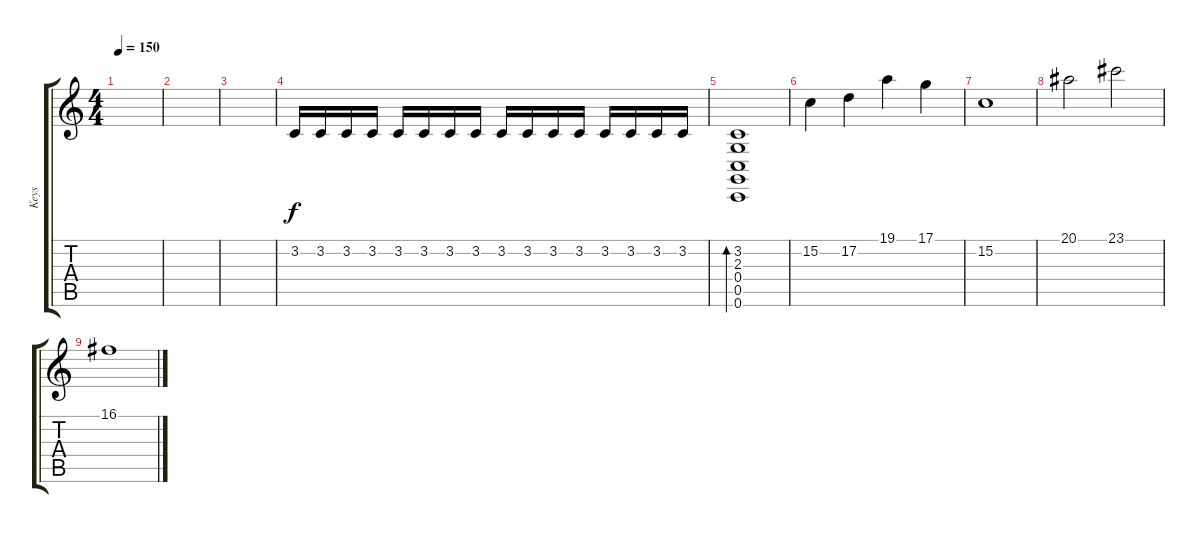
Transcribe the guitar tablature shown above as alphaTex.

\track ("Keys" "Keys") {instrument harpsichord}
\staff {score tabs}
\tuning (D4 A3 F3 C3 G2 C2) {hide}
\ts (4 4)
\tempo 150
\clef g2
\ks c
|
|
|
3.2.16 3.2.16 3.2.16 3.2.16 3.2.16 3.2.16 3.2.16 3.2.16 3.2.16 3.2.16 3.2.16 3.2.16 3.2.16 3.2.16 3.2.16 3.2.16 |
(3.2 2.3 0.4 0.5 0.6).1{bd 240} |
15.2.4{volume 12 instrument musicbox} 17.2.4 19.1.4 17.1.4 |
15.2.1 |
20.1.2 23.1.2 |
16.1.1
